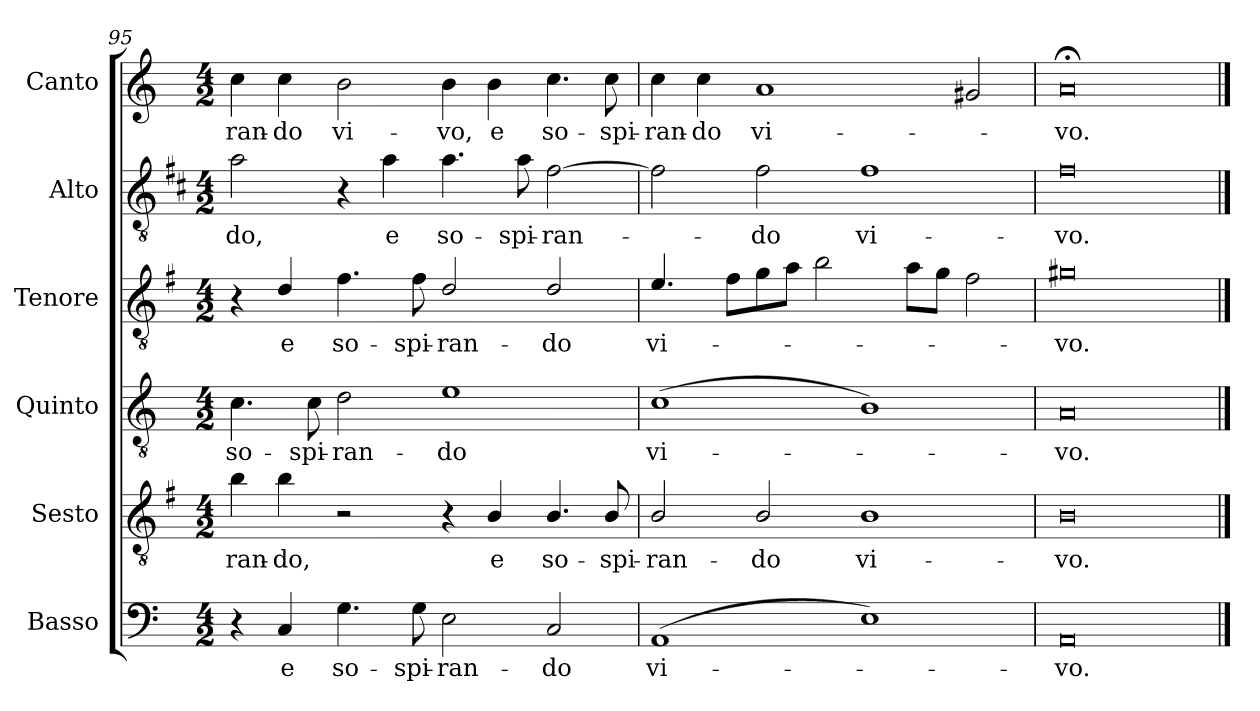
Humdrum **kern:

**kern	**text	**kern	**text	**kern	**text	**kern	**text	**kern	**text	**kern	**text
*part6	*part6	*part5	*part5	*part4	*part4	*part3	*part3	*part2	*part2	*part1	*part1
*staff6	*staff6	*staff5	*staff5	*staff4	*staff4	*staff3	*staff3	*staff2	*staff2	*staff1	*staff1
*I"Basso	*	*I"Sesto	*	*I"Quinto	*	*I"Tenore	*	*I"Alto	*	*I"Canto	*
*I'B	*	*	*	*	*	*I'T	*	*I'A	*	*	*
*clefF4	*	*clefGv2	*	*clefGv2	*	*clefGv2	*	*clefGv2	*	*clefG2	*
*	*	*ITrd4c7	*	*	*	*ITrd4c7	*	*ITrd1c2	*	*	*
*k[]	*	*k[]	*	*k[]	*	*k[]	*	*k[]	*	*k[]	*
*C:	*	*C:	*	*C:	*	*C:	*	*C:	*	*C:	*
*M4/2	*	*M4/2	*	*M4/2	*	*M4/2	*	*M4/2	*	*M4/2	*
=95	=95	=95	=95	=95	=95	=95	=95	=95	=95	=95	=95
!	!	!	!LO:LY:b	!	!LO:LY:b	!	!	!	!LO:LY:b	!	!LO:LY:b
4r	.	4e\	-ran-	4.c\	so-	4r	.	2g\	-do,	4cc\	-ran-
!	!LO:LY:b	!	!LO:LY:b	!	!	!	!LO:LY:b	!	!	!	!LO:LY:b
4C/	e	4e\	-do,	.	.	4G/	e	.	.	4cc\	-do
!	!	!	!	!	!LO:LY:b	!	!	!	!	!	!
.	.	.	.	8c\	-spi-	.	.	.	.	.	.
!	!LO:LY:b	!	!	!	!LO:LY:b	!	!LO:LY:b	!	!	!	!LO:LY:b
4.G\	so-	2r	.	2d\	-ran-	4.B\	so-	4r	.	2b\	vi-
!	!	!	!	!	!	!	!	!	!LO:LY:b	!	!
.	.	.	.	.	.	.	.	4g\	e	.	.
!	!LO:LY:b	!	!	!	!	!	!LO:LY:b	!	!	!	!
8G\	-spi-	.	.	.	.	8B\	-spi-	.	.	.	.
!	!LO:LY:b	!	!	!	!LO:LY:b	!	!LO:LY:b	!	!LO:LY:b	!	!LO:LY:b
2E\	-ran-	4r	.	1e	-do	2G/	-ran-	4.g\	so-	4b\	-vo,
!	!	!	!LO:LY:b	!	!	!	!	!	!	!	!LO:LY:b
.	.	4E/	e	.	.	.	.	.	.	4b\	e
!	!	!	!	!	!	!	!	!	!LO:LY:b	!	!
.	.	.	.	.	.	.	.	8g\	-spi-	.	.
!	!LO:LY:b	!	!LO:LY:b	!	!	!	!LO:LY:b	!	!LO:LY:b	!	!LO:LY:b
2C/	-do	4.E/	so-	.	.	2G/	-do	[2e\	-ran-	4.cc\	so-
!	!	!	!LO:LY:b	!	!	!	!	!	!	!	!LO:LY:b
.	.	8E/	-spi-	.	.	.	.	.	.	8cc\	-spi-
=96	=96	=96	=96	=96	=96	=96	=96	=96	=96	=96	=96
!	!LO:LY:b	!	!LO:LY:b	!	!LO:LY:b	!	!LO:LY:b	!	!	!	!LO:LY:b
(>1AA	vi-	2E/	-ran-	(>1c	vi-	4.A/	vi-	2e\]	.	4cc\	-ran-
!	!	!	!	!	!	!	!	!	!	!	!LO:LY:b
.	.	.	.	.	.	.	.	.	.	4cc\	-do
.	.	.	.	.	.	8B\L	.	.	.	.	.
!	!	!	!LO:LY:b	!	!	!	!	!	!LO:LY:b	!	!LO:LY:b
.	.	2E/	-do	.	.	8c\	.	2e\	-do	1a	vi-
.	.	.	.	.	.	8d\J	.	.	.	.	.
.	.	.	.	.	.	2e\	.	.	.	.	.
!	!	!	!LO:LY:b	!	!	!	!	!	!LO:LY:b	!	!
1E)	.	1E	vi-	1B)	.	.	.	1e	vi-	.	.
.	.	.	.	.	.	8d\L	.	.	.	.	.
.	.	.	.	.	.	8c\J	.	.	.	.	.
.	.	.	.	.	.	2B\	.	.	.	2g#X/	.
=97	=97	=97	=97	=97	=97	=97	=97	=97	=97	=97	=97
!	!LO:LY:b	!	!LO:LY:b	!	!LO:LY:b	!	!LO:LY:b	!	!LO:LY:b	!	!LO:LY:b
0AA	-vo.	0E	-vo.	0A	-vo.	0c#X	-vo.	0e	-vo.	0a;<	-vo.
==	==	==	==	==	==	==	==	==	==	==	==
*-	*-	*-	*-	*-	*-	*-	*-	*-	*-	*-	*-
